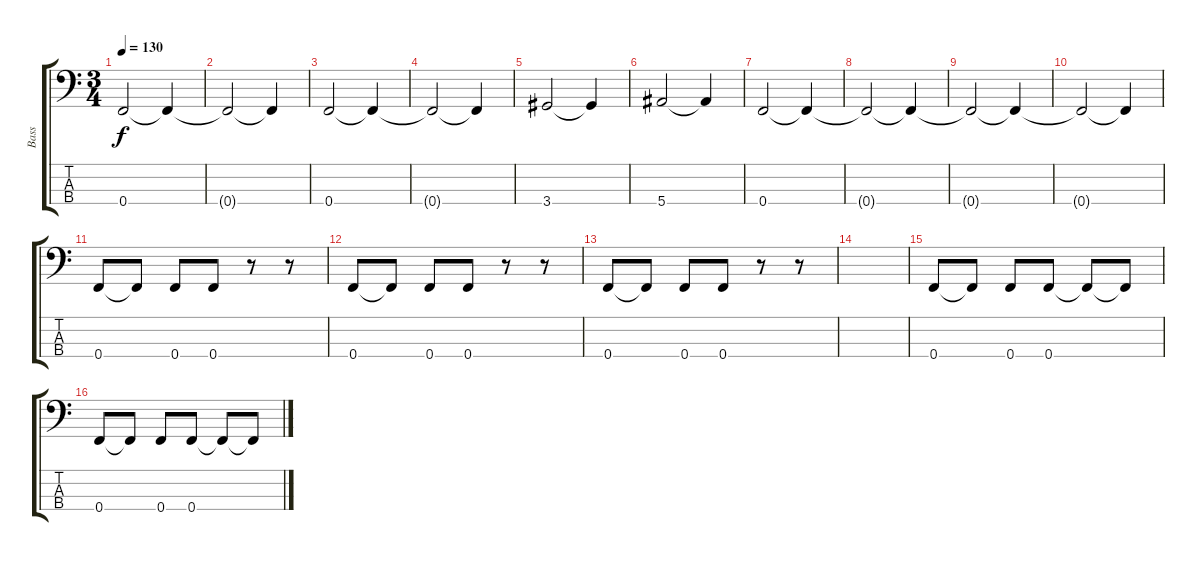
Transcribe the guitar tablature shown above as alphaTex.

\track ("Bass" "Bass") {instrument electricbasspick}
\staff {score tabs}
\tuning (Ab2 Eb2 Bb1 F1) {hide}
\ts (3 4)
\tempo 130
\clef f4
\ks c
0.4{t}.2{dy f} 0.4{t}.4 |
0.4{t}.2 0.4{t}.4 |
0.4.2 0.4{t}.4 |
0.4{t}.2 0.4{t}.4 |
3.4.2 3.4{t}.4 |
5.4.2 5.4{t}.4 |
0.4.2 0.4{t}.4 |
0.4{t}.2 0.4{t}.4 |
0.4{t}.2 0.4{t}.4 |
0.4{t}.2 0.4{t}.4 |
0.4.8 0.4{t}.8 0.4.8 0.4.8 r.8 r.8 |
0.4.8 0.4{t}.8 0.4.8 0.4.8 r.8 r.8 |
0.4.8 0.4{t}.8 0.4.8 0.4.8 r.8 r.8 |
|
0.4.8 0.4{t}.8 0.4.8 0.4.8 0.4{t}.8 0.4{t}.8 |
0.4.8 0.4{t}.8 0.4.8 0.4.8 0.4{t}.8 0.4{t}.8
